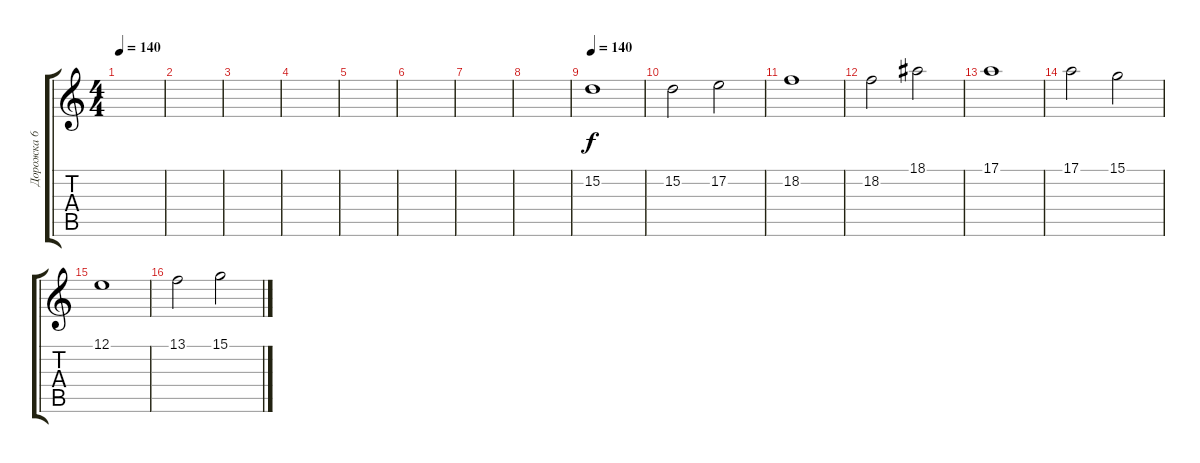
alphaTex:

\track ("Дорожка 6" "Дорожка 6") {instrument choiraahs}
\staff {score tabs}
\tuning (E4 B3 G3 D3 A2 D2) {hide}
\ts (4 4)
\tempo 140
\clef g2
\ks c
|
|
|
|
|
|
|
|
\tempo 140
15.2.1{dy f volume 7} |
15.2.2 17.2.2 |
18.2.1 |
18.2.2 18.1.2 |
17.1.1 |
17.1.2 15.1.2 |
12.1.1 |
13.1.2 15.1.2
